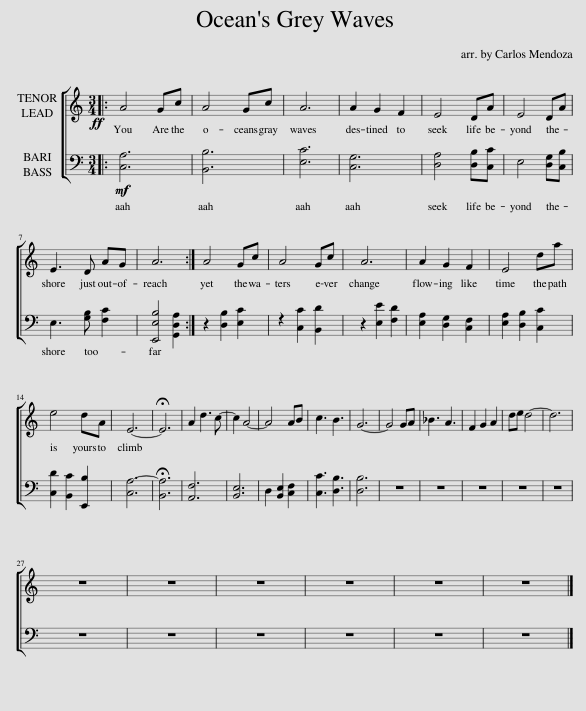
X:1
%%score [ 1 2 ]
L:1/8
M:3/4
I:linebreak $
K:C
V:1 treble
V:2 bass
V:1
|:!ff! A4 Gc | A4 Gc | A6 | A2 G2 F2 | E4 DA | %5
 E4 DA |$ E3 D AG | A6 :| A4 Gc | A4 Gc | %10
 A6 | A2 G2 F2 | E4 da |$ e4 dA | E6- | %15
 !fermata!E6 | A2 d3 c- | c2 A4- | A4 AB | c3 B3 | %20
 G6- | G4 GA | _B3 A3 | F2 G2 A2 | de d4- | %25
 d6 |$ z6 | z6 | z6 | z6 | %30
 z6 | z6 |] %32
V:2
|:!mf! [C,A,]6 | [B,,B,]6 | [E,C]6 | [C,G,]6 | [D,A,]4 [D,B,][C,C] | %5
 E,4 [D,G,][C,B,] |$ E,3 [G,B,] [F,C]2 | [E,,E,B,]4 [G,,D,A,]2 :| z2 [D,B,]2 [E,C]2 | z2 [C,C]2 [B,,D]2 | %10
 z2 [E,E]2 [F,D]2 | [E,A,]2 [D,G,]2 [C,F,]2 | [E,A,]2 [D,B,]2 [C,C]2 |$ [C,D]2 [B,,C]2 [E,,B,]2 | [C,A,-]6 | %15
 !fermata![B,,A,]6 | [A,,F,]6 | [B,,E,]6 | D,2 [B,,E,]2 [C,F,]2 | [C,C]3 [D,B,]3 | %20
 [D,B,]6 | z6 | z6 | z6 | z6 | %25
 z6 |$ z6 | z6 | z6 | z6 | %30
 z6 | z6 |] %32
